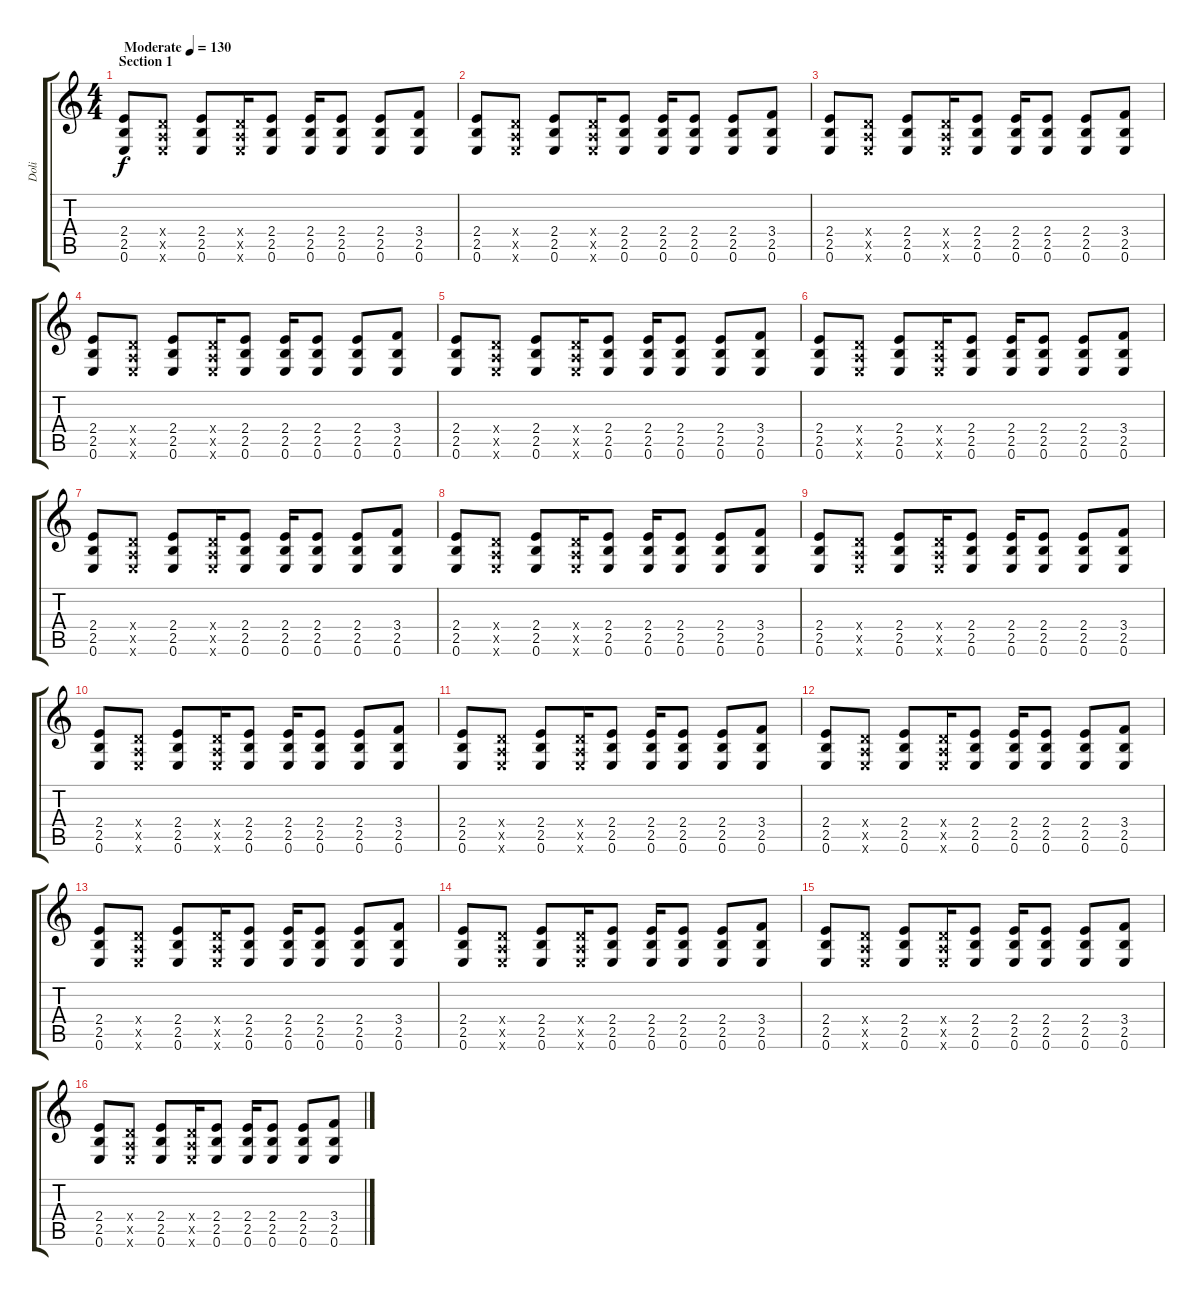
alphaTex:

\track ("Doli" "Doli") {instrument overdrivenguitar}
\staff {score tabs}
\tuning (E4 B3 G3 D3 A2 E2) {hide}
\ts (4 4)
\section ("" "Section 1")
\tempo (130 "Moderate")
\clef g2
\ks c
(2.4 2.5 0.6).8{dy f instrument overdrivenguitar} (0.4{x} 0.5{x} 0.6{x}).8 (2.4 2.5 0.6).8 (0.4{x} 0.5{x} 0.6{x}).16 (2.4 2.5 0.6).8 (2.4 2.5 0.6).16 (2.4 2.5 0.6).8 (2.4 2.5 0.6).8 (3.4 2.5 0.6).8 |
(2.4 2.5 0.6).8 (0.4{x} 0.5{x} 0.6{x}).8 (2.4 2.5 0.6).8 (0.4{x} 0.5{x} 0.6{x}).16 (2.4 2.5 0.6).8 (2.4 2.5 0.6).16 (2.4 2.5 0.6).8 (2.4 2.5 0.6).8 (3.4 2.5 0.6).8 |
(2.4 2.5 0.6).8 (0.4{x} 0.5{x} 0.6{x}).8 (2.4 2.5 0.6).8 (0.4{x} 0.5{x} 0.6{x}).16 (2.4 2.5 0.6).8 (2.4 2.5 0.6).16 (2.4 2.5 0.6).8 (2.4 2.5 0.6).8 (3.4 2.5 0.6).8 |
(2.4 2.5 0.6).8 (0.4{x} 0.5{x} 0.6{x}).8 (2.4 2.5 0.6).8 (0.4{x} 0.5{x} 0.6{x}).16 (2.4 2.5 0.6).8 (2.4 2.5 0.6).16 (2.4 2.5 0.6).8 (2.4 2.5 0.6).8 (3.4 2.5 0.6).8 |
(2.4 2.5 0.6).8 (0.4{x} 0.5{x} 0.6{x}).8 (2.4 2.5 0.6).8 (0.4{x} 0.5{x} 0.6{x}).16 (2.4 2.5 0.6).8 (2.4 2.5 0.6).16 (2.4 2.5 0.6).8 (2.4 2.5 0.6).8 (3.4 2.5 0.6).8 |
(2.4 2.5 0.6).8 (0.4{x} 0.5{x} 0.6{x}).8 (2.4 2.5 0.6).8 (0.4{x} 0.5{x} 0.6{x}).16 (2.4 2.5 0.6).8 (2.4 2.5 0.6).16 (2.4 2.5 0.6).8 (2.4 2.5 0.6).8 (3.4 2.5 0.6).8 |
(2.4 2.5 0.6).8 (0.4{x} 0.5{x} 0.6{x}).8 (2.4 2.5 0.6).8 (0.4{x} 0.5{x} 0.6{x}).16 (2.4 2.5 0.6).8 (2.4 2.5 0.6).16 (2.4 2.5 0.6).8 (2.4 2.5 0.6).8 (3.4 2.5 0.6).8 |
(2.4 2.5 0.6).8 (0.4{x} 0.5{x} 0.6{x}).8 (2.4 2.5 0.6).8 (0.4{x} 0.5{x} 0.6{x}).16 (2.4 2.5 0.6).8 (2.4 2.5 0.6).16 (2.4 2.5 0.6).8 (2.4 2.5 0.6).8 (3.4 2.5 0.6).8 |
(2.4 2.5 0.6).8 (0.4{x} 0.5{x} 0.6{x}).8 (2.4 2.5 0.6).8 (0.4{x} 0.5{x} 0.6{x}).16 (2.4 2.5 0.6).8 (2.4 2.5 0.6).16 (2.4 2.5 0.6).8 (2.4 2.5 0.6).8 (3.4 2.5 0.6).8 |
(2.4 2.5 0.6).8 (0.4{x} 0.5{x} 0.6{x}).8 (2.4 2.5 0.6).8 (0.4{x} 0.5{x} 0.6{x}).16 (2.4 2.5 0.6).8 (2.4 2.5 0.6).16 (2.4 2.5 0.6).8 (2.4 2.5 0.6).8 (3.4 2.5 0.6).8 |
(2.4 2.5 0.6).8 (0.4{x} 0.5{x} 0.6{x}).8 (2.4 2.5 0.6).8 (0.4{x} 0.5{x} 0.6{x}).16 (2.4 2.5 0.6).8 (2.4 2.5 0.6).16 (2.4 2.5 0.6).8 (2.4 2.5 0.6).8 (3.4 2.5 0.6).8 |
(2.4 2.5 0.6).8 (0.4{x} 0.5{x} 0.6{x}).8 (2.4 2.5 0.6).8 (0.4{x} 0.5{x} 0.6{x}).16 (2.4 2.5 0.6).8 (2.4 2.5 0.6).16 (2.4 2.5 0.6).8 (2.4 2.5 0.6).8 (3.4 2.5 0.6).8 |
(2.4 2.5 0.6).8 (0.4{x} 0.5{x} 0.6{x}).8 (2.4 2.5 0.6).8 (0.4{x} 0.5{x} 0.6{x}).16 (2.4 2.5 0.6).8 (2.4 2.5 0.6).16 (2.4 2.5 0.6).8 (2.4 2.5 0.6).8 (3.4 2.5 0.6).8 |
(2.4 2.5 0.6).8 (0.4{x} 0.5{x} 0.6{x}).8 (2.4 2.5 0.6).8 (0.4{x} 0.5{x} 0.6{x}).16 (2.4 2.5 0.6).8 (2.4 2.5 0.6).16 (2.4 2.5 0.6).8 (2.4 2.5 0.6).8 (3.4 2.5 0.6).8 |
(2.4 2.5 0.6).8 (0.4{x} 0.5{x} 0.6{x}).8 (2.4 2.5 0.6).8 (0.4{x} 0.5{x} 0.6{x}).16 (2.4 2.5 0.6).8 (2.4 2.5 0.6).16 (2.4 2.5 0.6).8 (2.4 2.5 0.6).8 (3.4 2.5 0.6).8 |
(2.4 2.5 0.6).8 (0.4{x} 0.5{x} 0.6{x}).8 (2.4 2.5 0.6).8 (0.4{x} 0.5{x} 0.6{x}).16 (2.4 2.5 0.6).8 (2.4 2.5 0.6).16 (2.4 2.5 0.6).8 (2.4 2.5 0.6).8 (3.4 2.5 0.6).8
